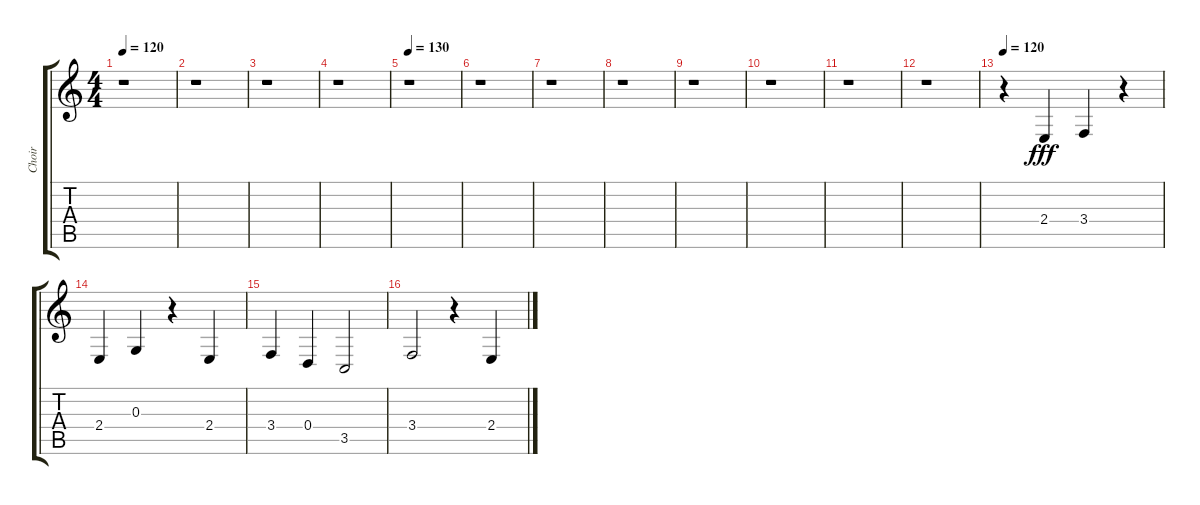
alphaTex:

\track ("Choir" "Choir") {instrument choiraahs}
\staff {score tabs}
\tuning (E4 B3 G3 D3 A2 E2) {hide}
\ts (4 4)
\tempo 120
\clef g2
\ks c
r.1{dy fff} |
r.1 |
r.1 |
r.1 |
\tempo 130
r.1 |
r.1 |
r.1 |
r.1 |
r.1 |
r.1 |
r.1 |
r.1 |
\tempo 120
r.4 2.4.4 3.4.4 r.4 |
2.4.4 0.3.4 r.4 2.4.4 |
3.4.4 0.4.4 3.5.2 |
3.4.2 r.4 2.4.4
